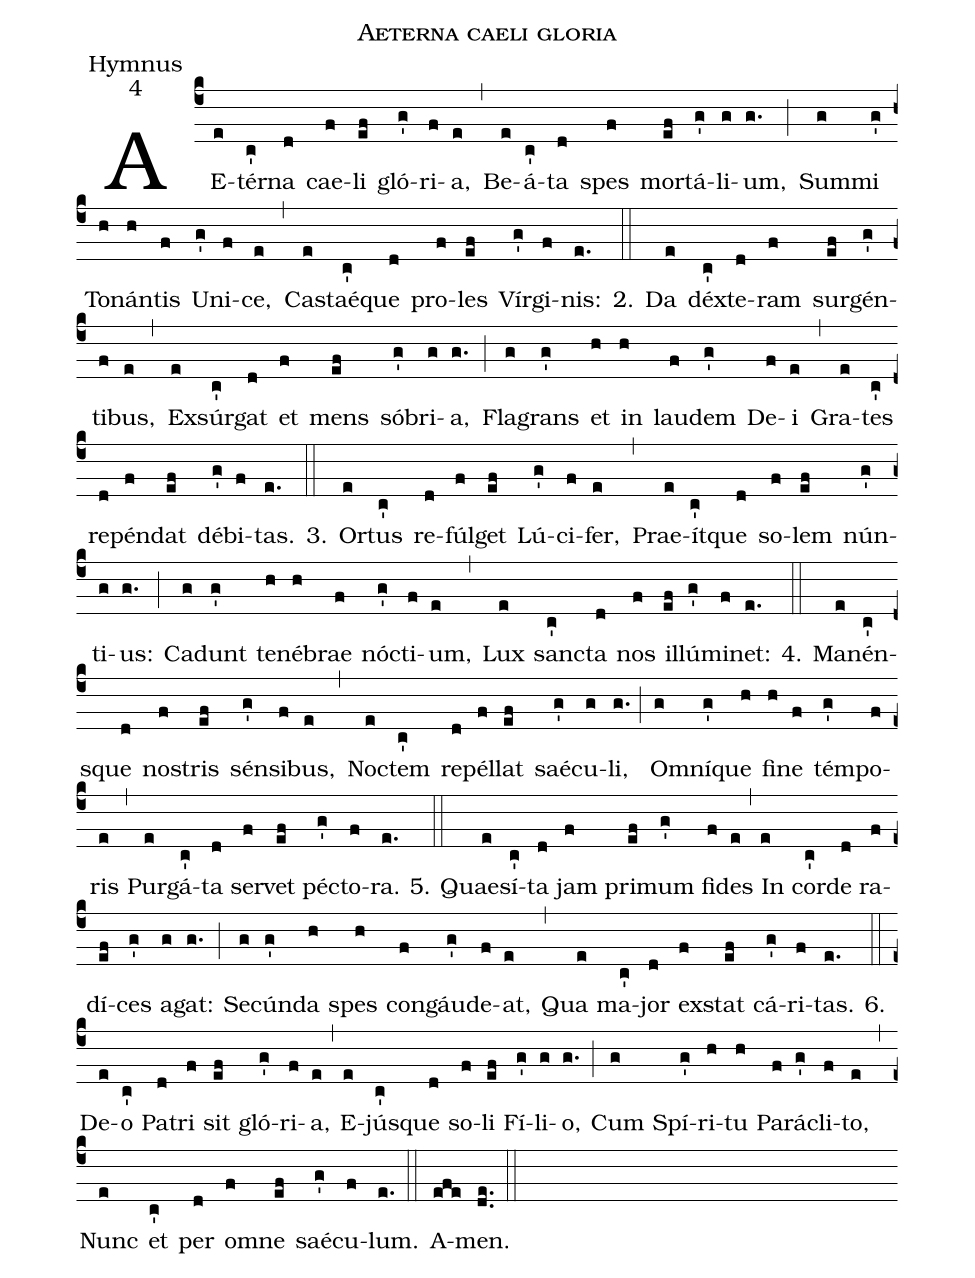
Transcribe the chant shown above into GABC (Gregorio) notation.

name:Aeterna caeli gloria;
office-part:Hymnus;
mode:4;
%%
(c4) AE(e)tér(c')na(d) cae(f)li(ef) gló(g')ri(f)a,(e) (,) Be(e)á(c')ta(d) spes(f) mor(ef)tá(g')li(g)um,(g.) (;) Sum(g)mi(g') To(h)nán(h)tis(f) U(g')ni(f)ce,(e) (,) Ca(e)staé(c')que(d) pro(f)les(ef) Vír(g')gi(f)nis:(e.) 2.(::) Da(e) déx(c')te(d)ram(f) sur(ef)gén(g')ti(f)bus,(e) (,) Ex(e)súr(c')gat(d) et(f) mens(ef) só(g')bri(g)a,(g.) (;) Fla(g)grans(g') et(h) in(h) lau(f)dem(g') De(f)i(e) (,) Gra(e)tes(c') re(d)pén(f)dat(ef) dé(g')bi(f)tas.(e.) 3.(::) Or(e)tus(c') re(d)fúl(f)get(ef) Lú(g')ci(f)fer,(e) (,) Prae(e)ít(c')que(d) so(f)lem(ef) nún(g')ti(g)us:(g.) (;) Ca(g)dunt(g') te(h)né(h)brae(f) nó(g')cti(f)um,(e) (,) Lux(e) san(c')cta(d) nos(f) il(ef)lú(g')mi(f)net:(e.) 4.(::) Ma(e)nén(c')sque(d) no(f)stris(ef) sén(g')si(f)bus,(e) (,) No(e)ctem(c') re(d)pél(f)lat(ef) saé(g')cu(g)li,(g.) (;) O(g)mní(g')que(h) fi(h)ne(f) tém(g')po(f)ris(e) (,) Pur(e)gá(c')ta(d) ser(f)vet(ef) pé(g')cto(f)ra.(e.) 5.(::) Quae(e)sí(c')ta(d) jam(f) pri(ef)mum(g') fi(f)des(e) (,) In(e) cor(c')de(d) ra(f)dí(ef)ces(g') a(g)gat:(g.) (;) Se(g)cún(g')da(h) spes(h) con(f)gáu(g')de(f)at,(e) (,) Qua(e) ma(c')jor(d) ex(f)stat(ef) cá(g')ri(f)tas.(e.) 6.(::) De(e)o(c') Pa(d)tri(f) sit(ef) gló(g')ri(f)a,(e) (,) E(e)jú(c')sque(d) so(f)li(ef) Fí(g')li(g)o,(g.) (;) Cum(g) Spí(g')ri(h)tu(h) Pa(f)rá(g')cli(f)to,(e) (,) Nunc(e) et(c') per(d) o(f)mne(ef) saé(g')cu(f)lum.(e.) (::) A(efe)men.(de..) (::)
